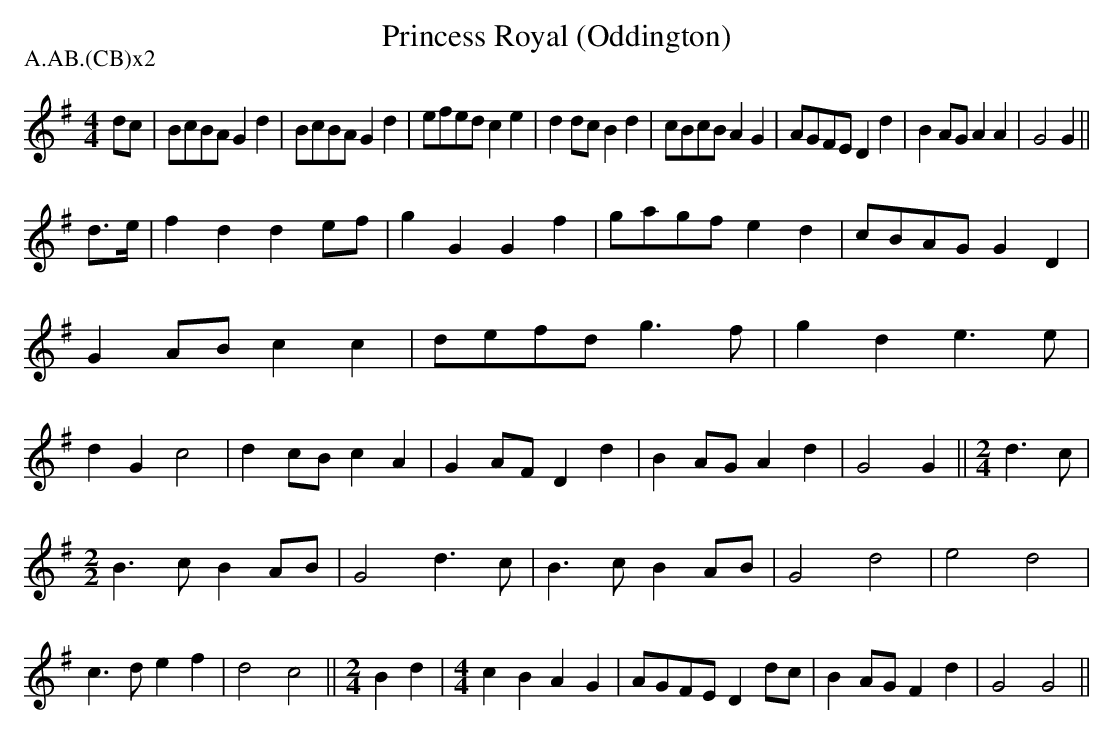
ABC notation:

X:1
T:Princess Royal (Oddington)
P:A.AB.(CB)x2
M:4/4
K:G
dc | BcBA G2 d2 | BcBA G2 d2 | efed c2 e2 | d2 dc B2 d2 | cBcB A2 G2 | AGFE D2 d2 | B2 AG A2 A2 | G4 G2 ||
d>e | f2 d2 d2 ef | g2 G2 G2 f2 | gagf e2 d2 | cBAG G2 D2 | G2 AB c2 c2 | defd g3 f | g2 d2 e3 e | d2 G2 c4 | d2 cB c2 A2 | G2 AF D2 d2 | B2 AG A2 d2 | G4 G2 ||\
M:2/4
L:1/8
d3 c |
M:2/2
B3 c B2 AB | G4 d3c | B3c B2 AB | G4 d4 | e4 d4 | c3d e2 f2 | d4 c4 || \
M:2/4
L:1/8
B2 d2 | \
M:4/4
c2 B2 A2 G2 | AGFE D2 dc | B2 AG F2 d2 | G4 G4 ||
